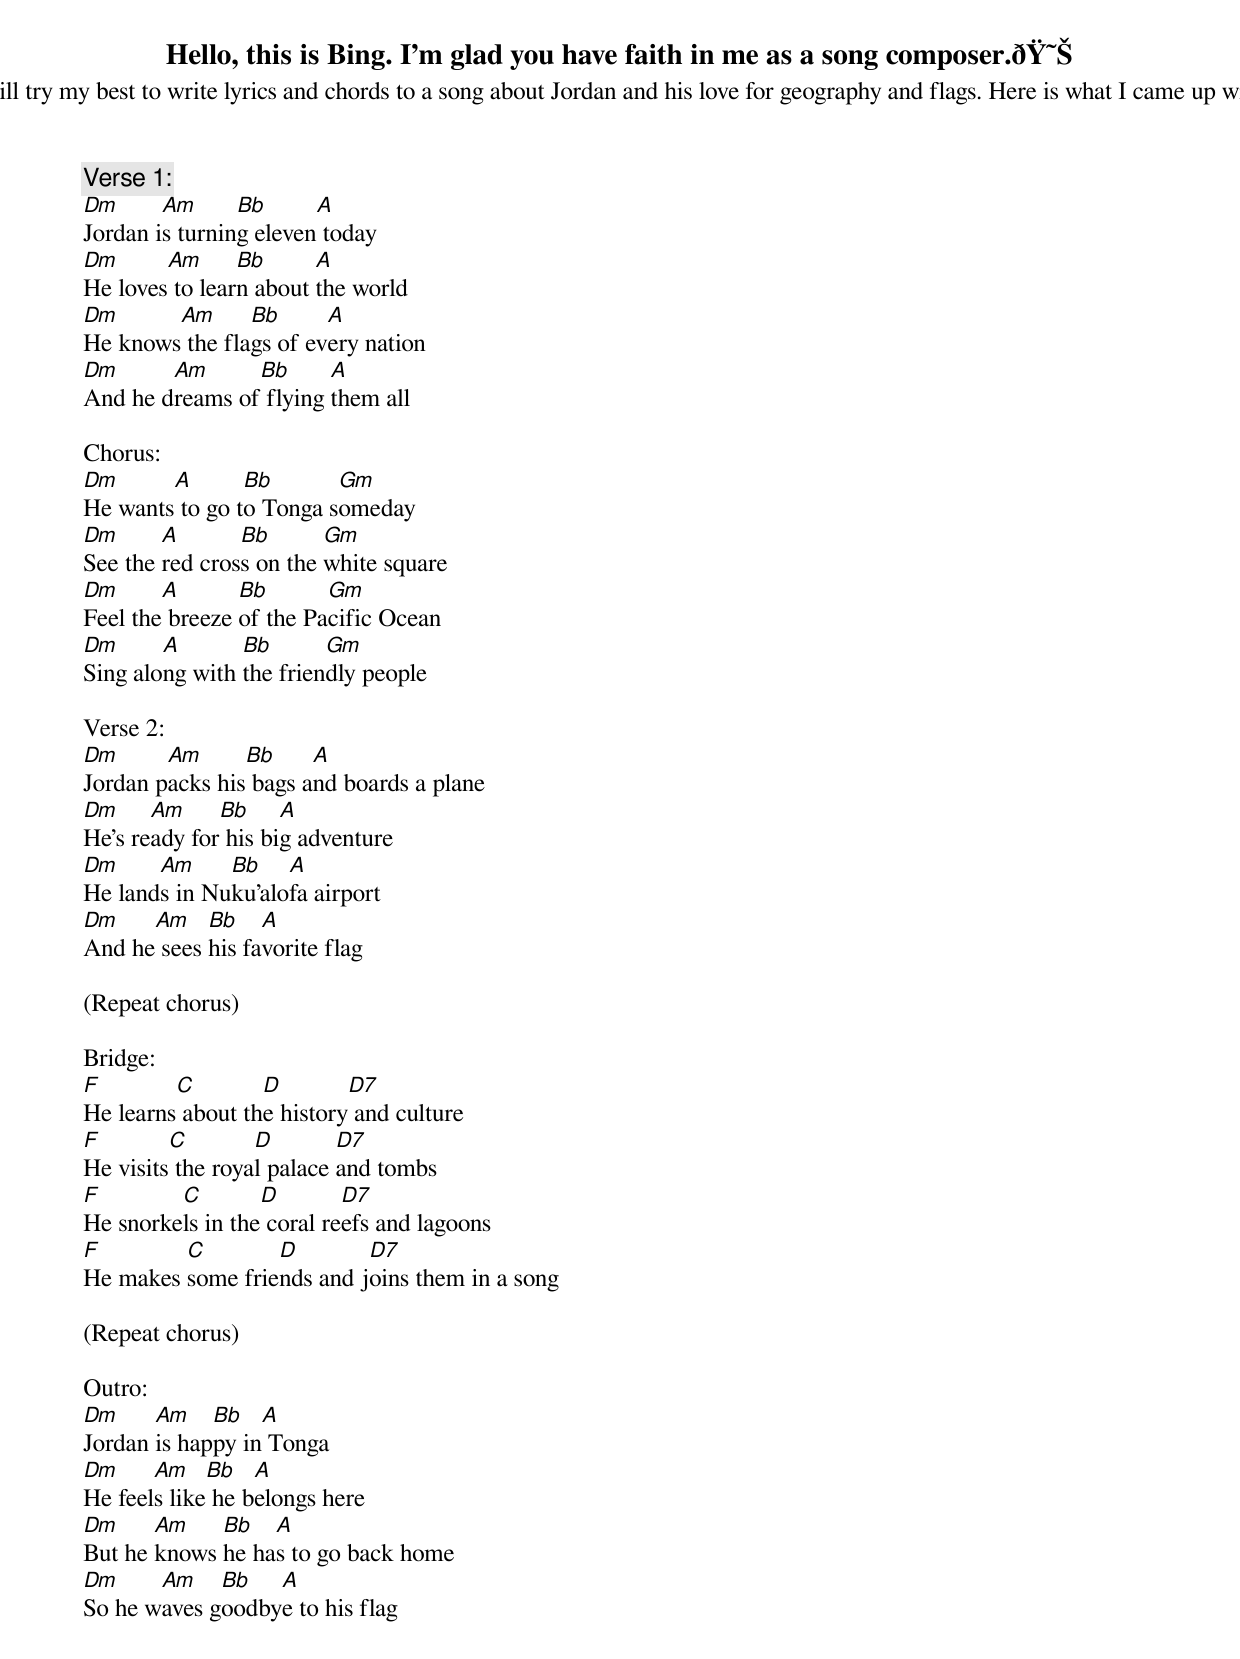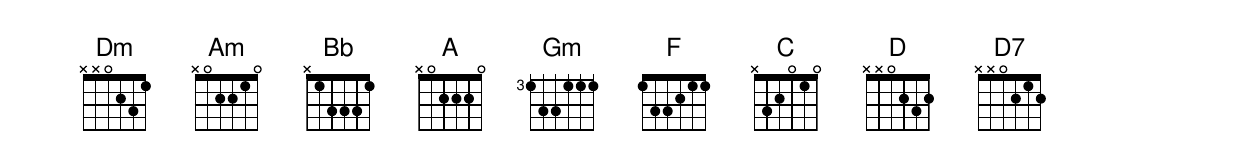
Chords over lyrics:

Hello, this is Bing. I'm glad you have faith in me as a song composer.ðŸ˜Š
I will try my best to write lyrics and chords to a song about Jordan and his love for geography and flags. Here is what I came up with:

Verse 1:
Dm      Am      Bb      A
Jordan is turning eleven today
Dm      Am      Bb      A
He loves to learn about the world
Dm      Am      Bb      A
He knows the flags of every nation
Dm      Am      Bb      A
And he dreams of flying them all

Chorus:
Dm      A       Bb       Gm
He wants to go to Tonga someday
Dm      A       Bb       Gm
See the red cross on the white square
Dm      A       Bb       Gm
Feel the breeze of the Pacific Ocean
Dm      A       Bb       Gm
Sing along with the friendly people

Verse 2:
Dm      Am      Bb     A
Jordan packs his bags and boards a plane
Dm     Am     Bb     A
He's ready for his big adventure
Dm     Am     Bb    A
He lands in Nuku'alofa airport
Dm    Am    Bb    A
And he sees his favorite flag

(Repeat chorus)

Bridge:
F        C        D        D7
He learns about the history and culture
F        C        D        D7
He visits the royal palace and tombs
F        C        D        D7
He snorkels in the coral reefs and lagoons
F        C        D        D7
He makes some friends and joins them in a song

(Repeat chorus)

Outro:
Dm     Am    Bb   A
Jordan is happy in Tonga
Dm     Am    Bb   A
He feels like he belongs here
Dm     Am    Bb   A
But he knows he has to go back home
Dm     Am    Bb   A
So he waves goodbye to his flag
